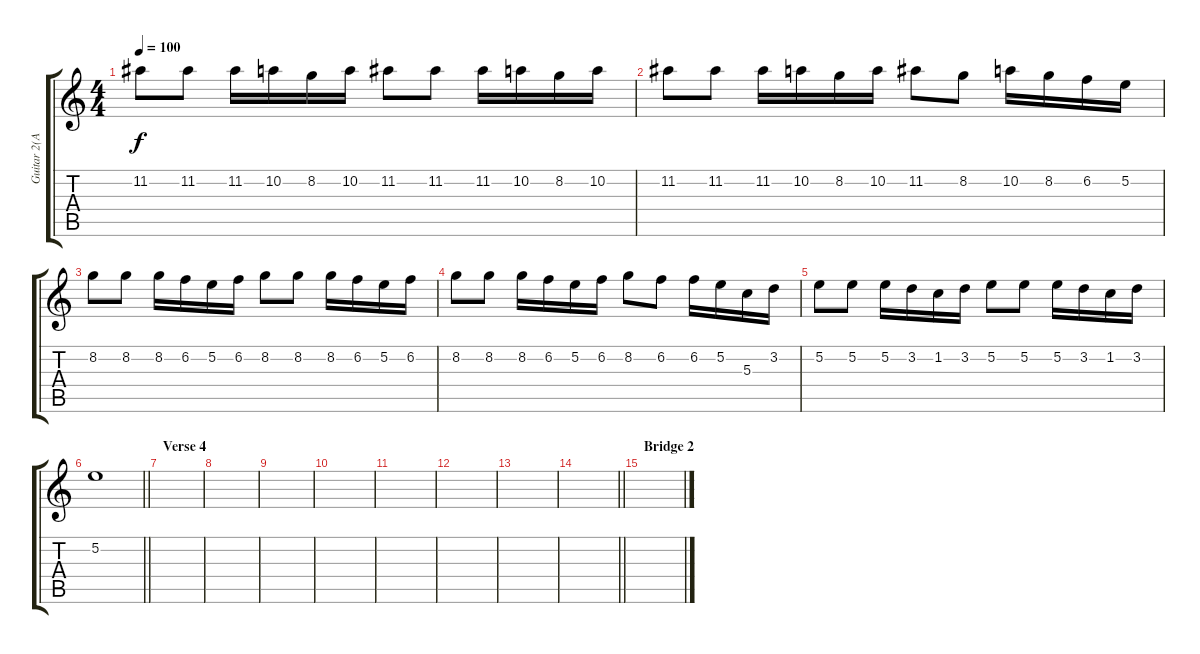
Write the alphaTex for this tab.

\track ("Guitar 2(Apoy)" "Guitar 2(A") {instrument overdrivenguitar}
\staff {score tabs}
\tuning (E4 B3 G3 D3 A2 E2) {hide}
\ts (4 4)
\tempo 100
\clef g2
\ks c
11.2.8{dy f} 11.2.8 11.2.16 10.2.16 8.2.16 10.2.16 11.2.8 11.2.8 11.2.16 10.2.16 8.2.16 10.2.16 |
11.2.8 11.2.8 11.2.16 10.2.16 8.2.16 10.2.16 11.2.8 8.2.8 10.2.16 8.2.16 6.2.16 5.2.16 |
8.2.8 8.2.8 8.2.16 6.2.16 5.2.16 6.2.16 8.2.8 8.2.8 8.2.16 6.2.16 5.2.16 6.2.16 |
8.2.8 8.2.8 8.2.16 6.2.16 5.2.16 6.2.16 8.2.8 6.2.8 6.2.16 5.2.16 5.3.16 3.2.16 |
5.2.8 5.2.8 5.2.16 3.2.16 1.2.16 3.2.16 5.2.8 5.2.8 5.2.16 3.2.16 1.2.16 3.2.16 |
\barLineRight lightlight
5.2.1 |
\section ("" "Verse 4")
|
|
|
|
|
|
|
\barLineRight lightlight
|
\section ("" "Bridge 2")
